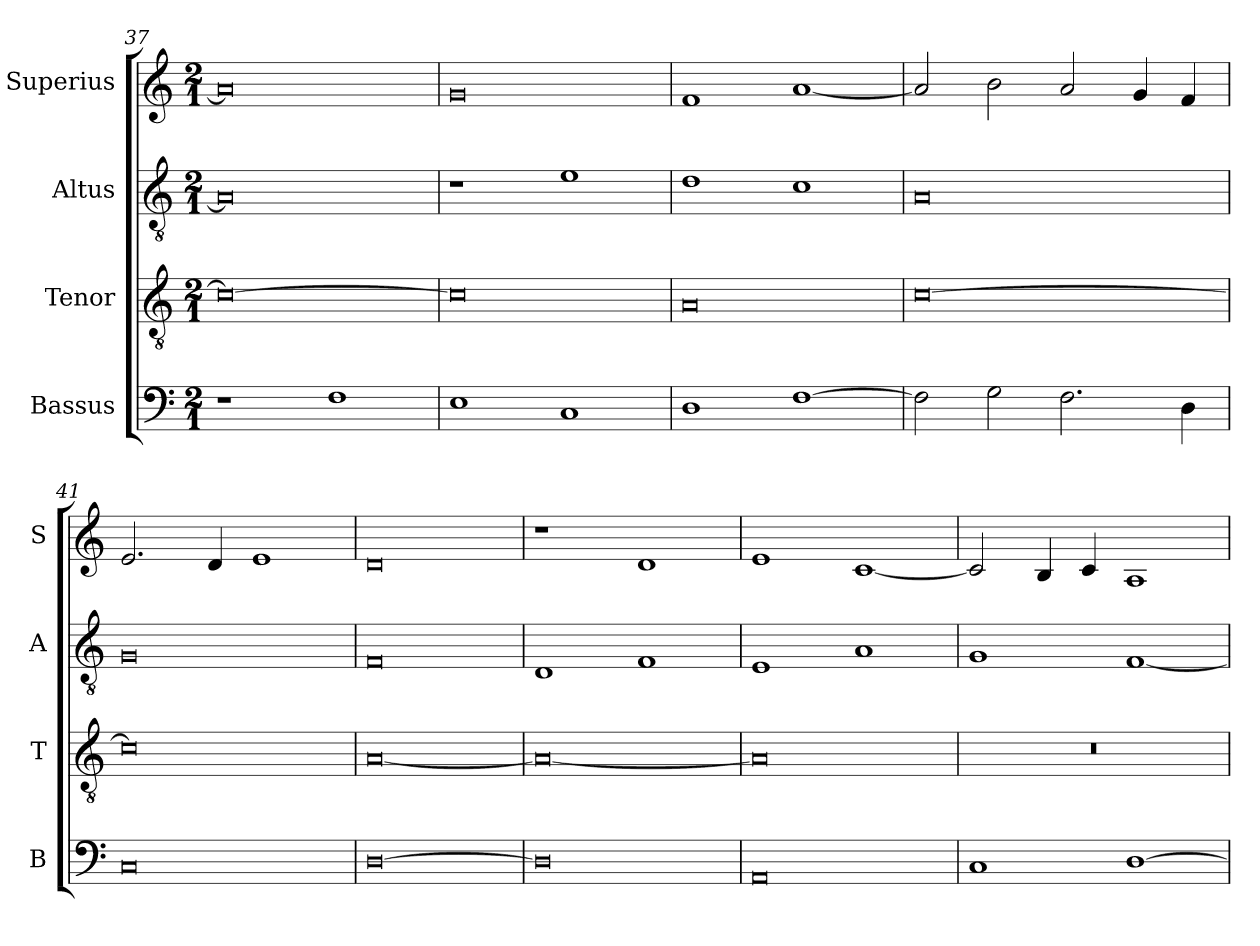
**kern	**kern	**kern	**kern
*part4	*part3	*part2	*part1
*staff4	*staff3	*staff2	*staff1
*I"Bassus	*I"Tenor	*I"Altus	*I"Superius
*I'B	*I'T	*I'A	*I'S
*clefF4	*clefGv2	*clefGv2	*clefG2
*k[]	*k[]	*k[]	*k[]
*M2/1	*M2/1	*M2/1	*M2/1
=37	=37	=37	=37
1r	0c_	0A]	0a]
1F	.	.	.
=38	=38	=38	=38
1E	0c]	1r	0g
1C	.	1e	.
=39	=39	=39	=39
1D	0A	1d	1f
[1F	.	1c	[1a
=40	=40	=40	=40
2F\]	[0c	0A	2a/]
2G\	.	.	2b\
2.F\	.	.	2a/
.	.	.	4g/
4D\	.	.	4f/
=41	=41	=41	=41
0C	0c]	0G	2.e/
.	.	.	4d/
.	.	.	1e
=42	=42	=42	=42
[0D	[0A	0F	0d
=43	=43	=43	=43
0D]	0A_	1D	1r
.	.	1F	1d
=44	=44	=44	=44
0AA	0A]	1E	1e
.	.	1A	[1c
=45	=45	=45	=45
1C	0r	1G	2c/]
.	.	.	4B/
.	.	.	4c/
[1D	.	[1F	1A
=	=	=	=
*-	*-	*-	*-
